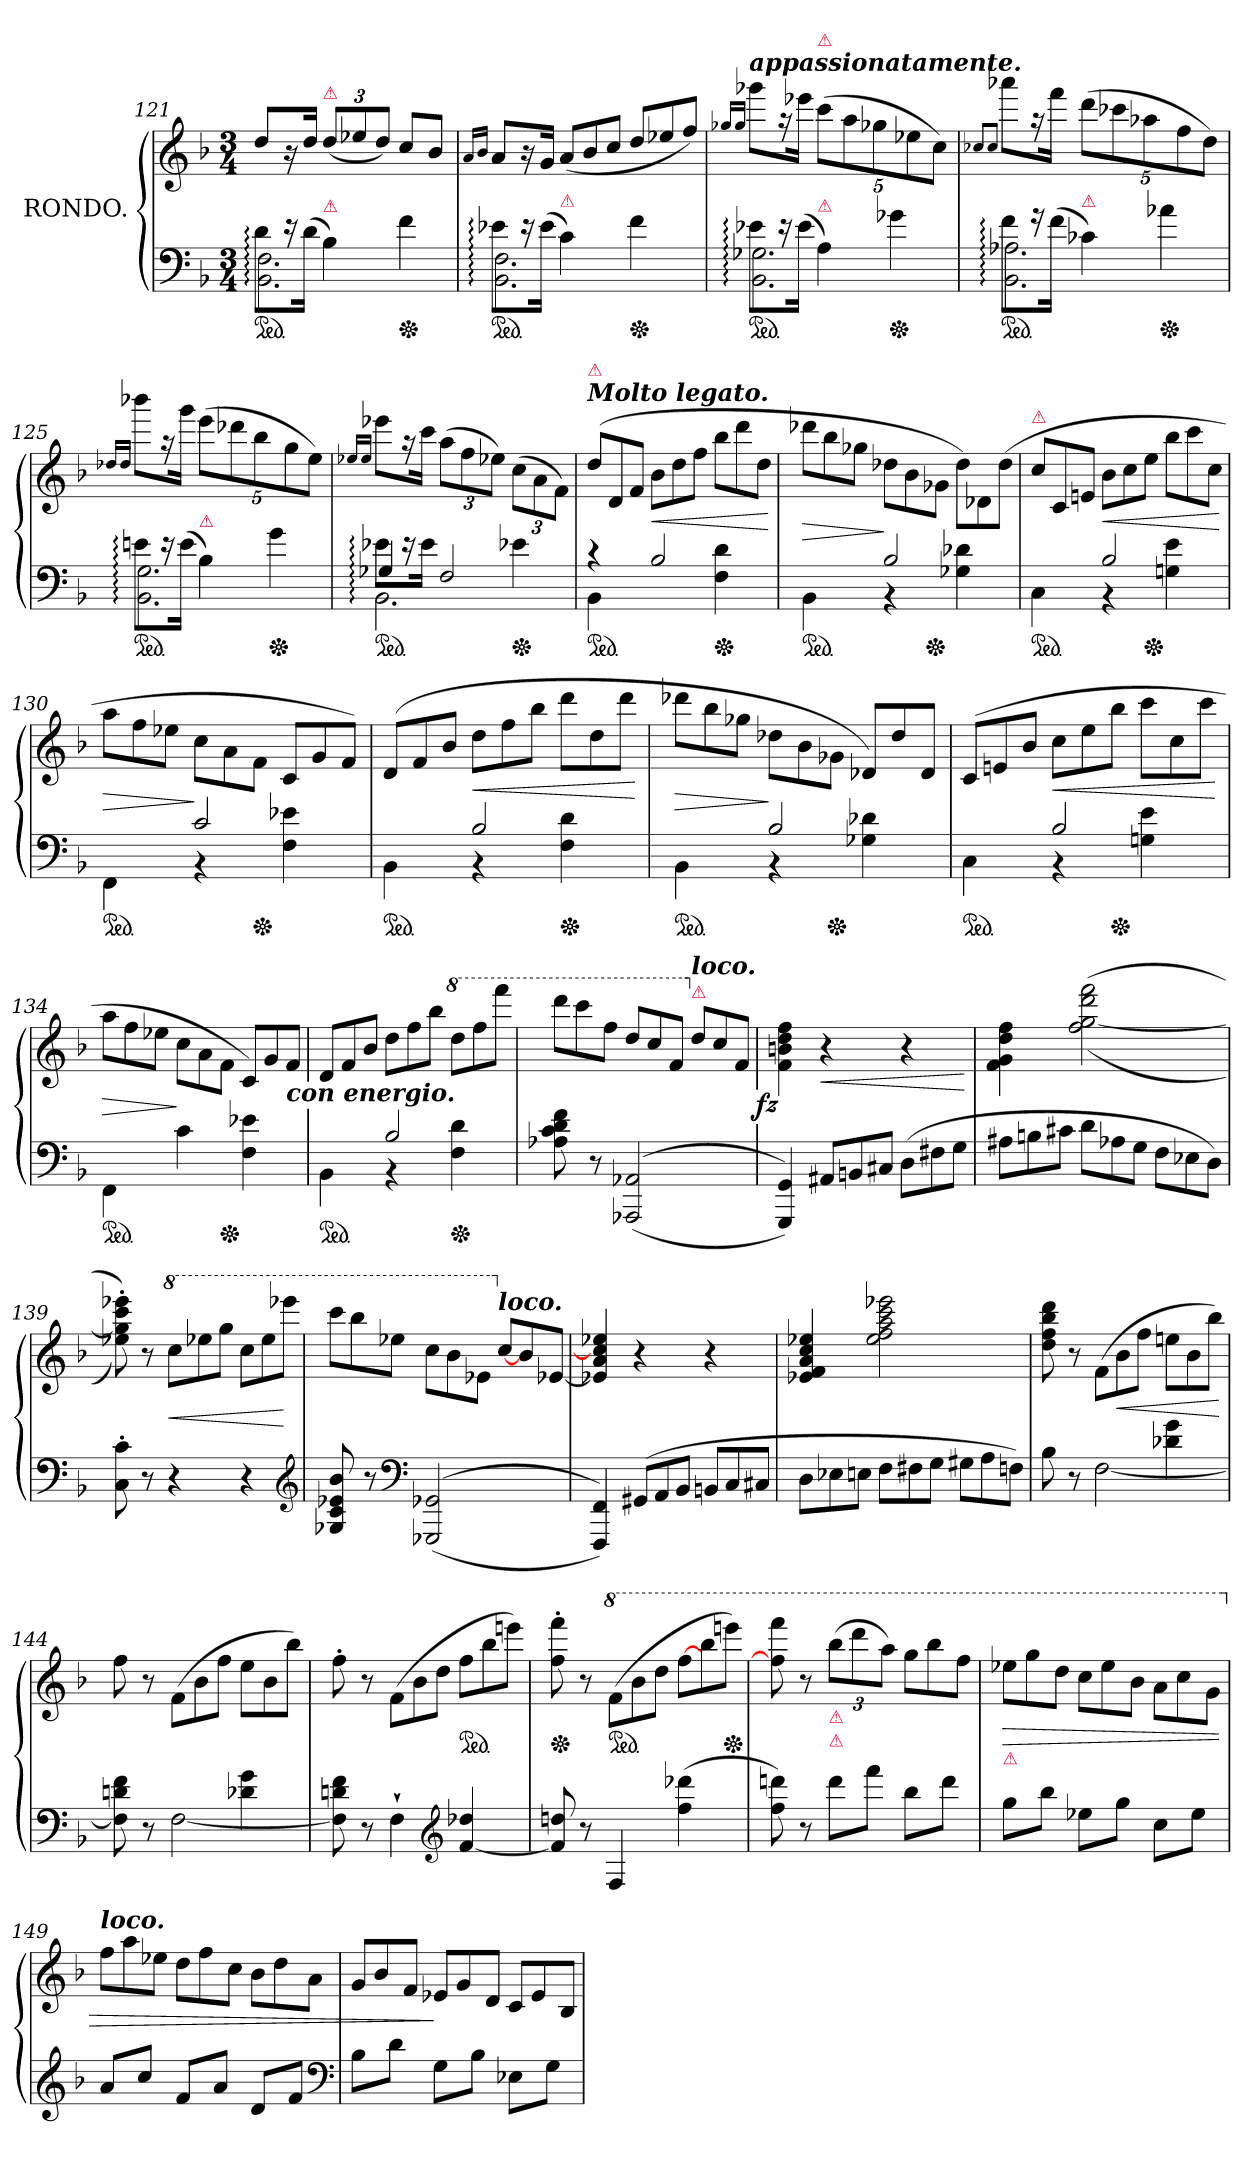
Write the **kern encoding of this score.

**kern	**kern	**dynam
*part1	*part1	*part1
*staff2	*staff1	*staff1/2
*I"RONDO.	*	*
*clefF4	*clefG2	*
*k[b-]	*k[b-]	*
*M3/4	*M3/4	*
=121	=121	=121
*^	*	*
*ped	*	*	*
8d:\L	2.BB-: 2.F:	8dd/L	.
16re	.	16r	.
(>16d\Jk	.	16dd/Jk	.
!	!	!LO:TX:a:color=crimson:t=⚠	!
!LO:TX:a:color=crimson:t=⚠	!	!	!
4B-\)	.	(<12dd/L	.
.	.	12ee-X	.
.	.	12ddJ)	.
*Xped	*	*	*
4f\	.	8cc/L	.
.	.	8b-/J	.
=122	=122	=122	=122
.	.	16qqa/LL	.
.	.	16qqb-JJ	.
*ped	*	*	*
8e-X:L	2.BB-: 2.F:	8aL	.
16re	.	16r	.
(>16e-\Jk	.	16g/Jk	.
*	*	*Xtuplet	*
!LO:TX:a:color=crimson:t=⚠	!	!	!
4c\)	.	(>12a/L	.
.	.	12b-	.
.	.	12ccJ	.
*Xped	*	*	*
4f\	.	12dd/L	.
.	.	12ee-X/	.
.	.	12ff/J)	.
=123	=123	=123	=123
.	.	16qqgg-X/LL	.
.	.	16qqgg-JJ	.
!	!	!LO:TX:a:Bi:t=appassionatamente.	!
*ped	*	*	*
8e-X:L	2.BB-: 2.G-X:	8ggg-X\L	.
16re	.	16raa	.
(>16e-\Jk	.	16eee-X\Jk	.
*	*	*tuplet	*
!	!	!LO:TX:a:color=crimson:t=⚠	!
!LO:TX:a:color=crimson:t=⚠	!	!	!
4A\)	.	(>10cccL	.
.	.	10aa	.
.	.	10gg-ji	.
*Xped	*	*	*
4g-X\	.	.	.
.	.	10ee-X	.
.	.	10ccJ)	.
=124	=124	=124	=124
.	.	8qqcc-X/L	.
.	.	8qqcc-J	.
*ped	*	*	*
8f:\L	2.BB-: 2.A-X:	8aaa-X\L	.
16rg	.	16raa	.
(>16f\Jk	.	16fff\Jk	.
!LO:TX:a:color=crimson:t=⚠	!	!	!
4c-X\)	.	(>10dddL	.
.	.	10ccc-X	.
.	.	10aa-X	.
*Xped	*	*	*
4a-X\	.	.	.
.	.	10ff	.
.	.	10ddJ)	.
=125	=125	=125	=125
.	.	16qqdd-X/LL	.
.	.	16qqdd-JJ	.
*ped	*	*	*
8en:\L	2.BB-: 2.G:	8bbb-X\L	.
16re	.	16raa	.
(>16e\Jk	.	16ggg\Jk	.
!LO:TX:a:color=crimson:t=⚠	!	!	!
4B-\)	.	(>10eeeL	.
.	.	10ddd-X	.
.	.	10bb-	.
*Xped	*	*	*
4g\	.	.	.
.	.	10gg	.
.	.	10eeJ)	.
*v	*v	*	*
=126	=126	=126
.	16qqee-X/LL	.
.	16qqee-JJ	.
*^	*	*
*	*^	*	*
*ped	*	*	*	*
8e-X:L	4G-X:/	2.BB-:\	8eee-X\L	.
16re	.	.	16raa	.
16e-\Jk	.	.	16ccc\Jk	.
4ryy	2F/	.	(>12aa\L	.
.	.	.	12ff	.
.	.	.	12ee-XJ)	.
*Xped	*	*	*	*
4e-X\	.	.	(>12cc\L	.
.	.	.	12a	.
.	.	.	12fJ)	.
*	*v	*v	*	*
=127	=127	=127	=127
*	*	*Xtuplet	*
!	!	!LO:TX:a:Bi:t=Molto legato.	!
!	!	!LO:TX:a:color=crimson:t=⚠	!
*ped	*	*	*
4rc	4BB-	(>12dd\L	.
.	.	12d/	.
.	.	12f/J	.
2B-	4ryy	12b-\L	<
.	.	12dd	.
.	.	12ffJ	.
*Xped	*	*	*
.	4F 4d	12bb-\L	.
.	.	12ddd	.
.	.	12ddJ	.
*v	*v	*	*
.	.	[
=128	=128	=128
*^	*	*
*ped	*	*	*
4ryy	4BB-\	12ddd-X\L	>
.	.	12bb-	.
.	.	12gg-XJ	.
2B-	4r	12dd-X\L	]
.	.	12b-	.
*Xped	*	*	*
.	.	12g-XJ	.
.	4G-X 4d-X	12dd-\L)	.
.	.	12d-X	.
.	.	(>12dd-J	.
=129	=129	=129	=129
!	!	!LO:TX:a:color=crimson:t=⚠	!
*ped	*	*	*
4ryy	4C\	12cc\L	.
.	.	12c/	.
.	.	12en/J	.
2B-	4r	12b-\L	<
.	.	12cc	.
*Xped	*	*	*
.	.	12eeJ	.
.	4Gn 4e	12bb-\L	.
.	.	12ccc	.
.	.	12ccJ	.
*v	*v	*	*
.	.	[
=130	=130	=130
*^	*	*
*ped	*	*	*
4ryy	4FF\	12aa\L	>
.	.	12ff	.
.	.	12ee-XJ	.
2c	4r	12cc\L	]
.	.	12a	.
*Xped	*	*	*
.	.	12fJ	.
.	4F 4e-X	12c/L	.
.	.	12g	.
.	.	12fJ)	.
=131	=131	=131	=131
*ped	*	*	*
4ryy	4BB-\	(>12dL	.
.	.	12f	.
.	.	12b-J	.
2B-	4r	12ddL	<
.	.	12ff	.
.	.	12bb-J	.
*Xped	*	*	*
.	4F 4d	12dddL	.
.	.	12dd	.
.	.	12dddJ	.
*v	*v	*	*
.	.	[
=132	=132	=132
*^	*	*
*ped	*	*	*
4ryy	4BB-\	12ddd-XL	>
.	.	12bb-	.
.	.	12gg-XJ	.
2B-	4r	12dd-XL	]
.	.	12b-	.
*Xped	*	*	*
.	.	12g-XJ	.
.	4G-X 4d-X	12d-XL)	.
.	.	12dd-	.
.	.	12d-J	.
=133	=133	=133	=133
*ped	*	*	*
4ryy	4C\	(>12cL	.
.	.	12en	.
.	.	12b-J	.
2B-	4r	12ccL	<
.	.	12ee	.
*Xped	*	*	*
.	.	12bb-J	.
.	4Gn 4e	12cccL	.
.	.	12cc	.
.	.	12cccJ	.
*v	*v	*	*
.	.	[
=134	=134	=134
*ped	*	*
4FF\	12aaL	>
.	12ff	.
.	12ee-XJ	.
4c	12cc\L	]
.	12a	.
*Xped	*	*
.	12fJ	.
4F 4e-X	12cL)	.
.	12g	.
!	!LO:TX:b:Bi:t=con energio.	!
.	12fJ	.
=135	=135	=135
*^	*	*
*ped	*	*	*
4ryy	4BB-\	12dL	.
.	.	12f	.
.	.	12b-J	.
2B-	4r	12ddL	.
.	.	12ff	.
.	.	12bb-J	.
*	*	*8va	*
*Xped	*	*	*
.	4F 4d	12dddL	.
.	.	12fff	.
.	.	12ffffJ	.
*v	*v	*	*
=136	=136	=136
8A-X 8c 8d 8f	12ddddL	.
.	12cccc	.
8r	.	.
.	12fffJ	.
(<(>2AAA-X 2AA-X	12dddL	.
.	12ccc	.
.	12ffJ	.
*	*X8va	*
!	!LO:TX:a:color=crimson:t=⚠	!
!	!LO:TX:a:Bi:t=loco.	!
.	12ddL	.
.	12cc	.
.	12fJ	.
=137	=137	=137
!	!	!LO:DY:rj
4GGG 4GG))	4f 4bn 4dd 4ff	fz
*Xtuplet	*	*
!	!	!LO:HP:b
12AA#XL	4r	<
12BBn	.	.
12C#XJ	.	.
(>12DL	4r	.
12F#X	.	.
12GJ	.	.
.	.	[
=138	=138	=138
12A#XL	4f 4g 4dd 4ff	.
12Bn	.	.
12c#XJ	.	.
12dL	(>(>2ff [2gg 2ddd 2fff	.
12A-X	.	.
12GJ	.	.
12FL	.	.
12E-X	.	.
12DJ)	.	.
=139	=139	=139
8C'> 8c'>	8ee-X'> 8gg]'> 8ccc'> 8eee-X'>))	.
8r	8r	.
*	*8va	*
4r	12cccL	<
.	12eee-X	.
.	12gggJ	.
4r	12cccL	.
.	12eee-	.
.	12eeee-XJ	[
*clefG2	*	*
=140	=140	=140
8G-X 8c 8e-X 8b-	12ccccL	.
.	12bbb-	.
8r	.	.
.	12eee-XJ	.
*clefF4	*	*
(<(>2GGG-X 2GG-X	12ccc\L	.
.	12bb-	.
.	12ee-XJ	.
*	*X8va	*
!	!LO:TX:a:Bi:t=loco.	!
.	[>12ccL	.
.	12b-	.
.	[12e-XJ	.
=141	=141	=141
4FFF 4FF))	4e-X] 4a 4cc] 4ee-X	.
(>12GG#XL	4r	.
12AA	.	.
12BB-J	.	.
12BBnL	4r	.
12C	.	.
12C#XJ	.	.
=142	=142	=142
12DL	4e-X 4f 4a 4cc 4ee-X	.
12E-X	.	.
12EnJ	.	.
12FL	2ee- 2ff 2aa 2ccc 2eee-X	.
12F#X	.	.
12GJ	.	.
12G#XL	.	.
12A	.	.
12FnJ)	.	.
=143	=143	=143
*^	*	*
2ryy	8B-	8dd 8ff 8bb- 8ddd	.
.	8r	8r	.
.	[2F	(>12fL	.
.	.	12b-	<
.	.	12ffJ	.
4d-X\ 4g\	.	12eenL	.
.	.	12b-	.
.	.	12bb-J)	.
*v	*v	*	*
.	.	[
=144	=144	=144
*^	*	*
2ryy	8F]\ 8dn\ 8f\	8ff	.
.	8r	8r	.
.	[2F	(>12fL	.
.	.	12b-	.
.	.	12ffJ	.
4d-X\ 4g\	.	12eeL	.
.	.	12b-	.
.	.	12bb-J)	.
*v	*v	*	*
=145	=145	=145
8F] 8dn 8f	8ff'>	.
8r	8r	.
4F`>	(12f\L	.
.	12b-	.
.	12ddJ	.
*clefG2	*	*
*	*ped	*
[4f 4dd-X	12ffL	.
.	12bb-	.
.	12eeenJ)	.
=146	=146	=146
*	*Xped	*
8f] 8ddn	8ff'> 8fff'>	.
8r	8r	.
*	*8va	*
*	*ped	*
4F	(12ff\L	.
.	12bb-	.
.	12dddJ	.
(>4ff 4ddd-X	[<12fffL	.
.	12bbb-	.
*	*Xped	*
.	12eeeenJ)	.
=147	=147	=147
8ff 8dddn)	8fff] 8ffff	.
8r	8r	.
*	*tuplet	*
!	!LO:TX:b:Bi:color=crimson:t=⚠	!
!	!LO:TX:b:color=crimson:t=⚠	!
8dddL	(>12bbb-L	.
.	12dddd	.
8fffJ	.	.
.	12aaaJ)	.
*	*Xtuplet	*
8bb-L	12gggL	.
.	12bbb-	.
8dddJ	.	.
.	12fffJ	.
=148	=148	=148
!	!LO:TX:b:Bi:color=crimson:t=⚠	!
!	!	!LO:HP:b
8ggL	12eee-XL	>
.	12ggg	.
8bb-J	.	.
.	12dddJ	.
8ee-XL	12cccL	.
.	12eee-	.
8ggJ	.	.
.	12bb-J	.
8ccL	12aa\L	.
.	12ccc	.
8ee-J	.	.
.	12ggJ	.
=149	=149	=149
*	*X8va	*
!	!LO:TX:a:Bi:t=loco.	!
8a/L	12ffL	.
.	12aa	.
8ccJ	.	.
.	12ee-XJ	.
8f/L	12ddL	.
.	12ff	.
8aJ	.	.
.	12ccJ	.
8d/L	12b-L	.
.	12dd	.
8fJ	.	.
.	12aJ	.
*clefF4	*	*
=150	=150	=150
8B-L	12gL	.
.	12b-	.
8dJ	.	.
.	12fJ	.
8GL	12e-XL	]
.	12g	.
8B-J	.	.
.	12dJ	.
8E-XL	12cL	.
.	12e-	.
8GJ	.	.
.	12B-J	.
=	=	=
*-	*-	*-
